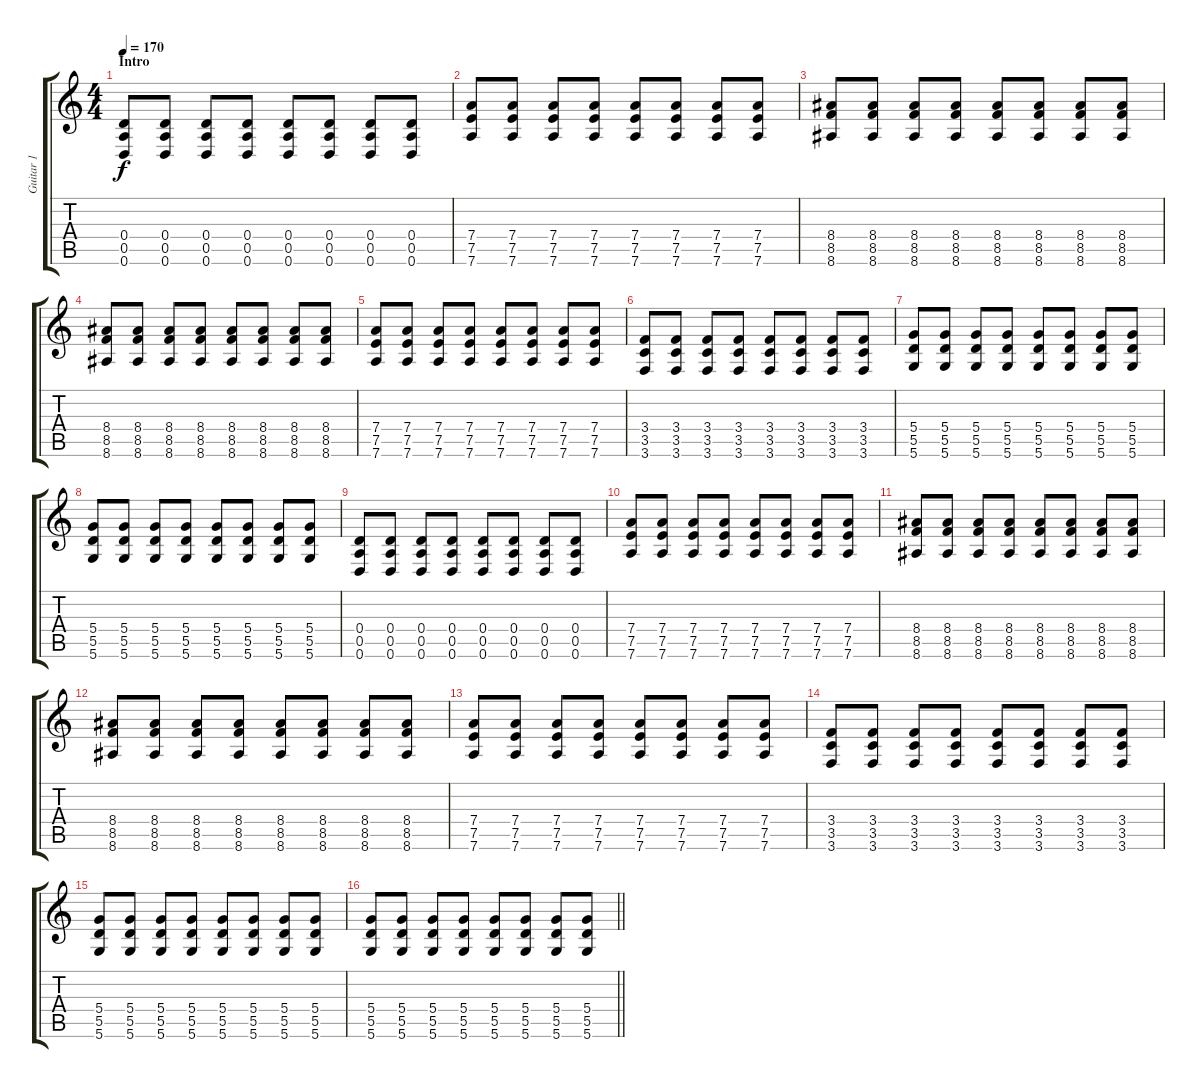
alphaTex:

\track ("Guitar 1" "Guitar 1") {instrument distortionguitar}
\staff {score tabs}
\tuning (E4 B3 G3 D3 A2 D2) {hide}
\ts (4 4)
\section ("" "Intro")
\tempo 170
\clef g2
\ks c
(0.4 0.5 0.6).8{dy f instrument distortionguitar} (0.4 0.5 0.6).8 (0.4 0.5 0.6).8 (0.4 0.5 0.6).8 (0.4 0.5 0.6).8 (0.4 0.5 0.6).8 (0.4 0.5 0.6).8 (0.4 0.5 0.6).8 |
(7.4 7.5 7.6).8 (7.4 7.5 7.6).8 (7.4 7.5 7.6).8 (7.4 7.5 7.6).8 (7.4 7.5 7.6).8 (7.4 7.5 7.6).8 (7.4 7.5 7.6).8 (7.4 7.5 7.6).8 |
(8.4 8.5 8.6).8 (8.4 8.5 8.6).8 (8.4 8.5 8.6).8 (8.4 8.5 8.6).8 (8.4 8.5 8.6).8 (8.4 8.5 8.6).8 (8.4 8.5 8.6).8 (8.4 8.5 8.6).8 |
(8.4 8.5 8.6).8 (8.4 8.5 8.6).8 (8.4 8.5 8.6).8 (8.4 8.5 8.6).8 (8.4 8.5 8.6).8 (8.4 8.5 8.6).8 (8.4 8.5 8.6).8 (8.4 8.5 8.6).8 |
(7.4 7.5 7.6).8 (7.4 7.5 7.6).8 (7.4 7.5 7.6).8 (7.4 7.5 7.6).8 (7.4 7.5 7.6).8 (7.4 7.5 7.6).8 (7.4 7.5 7.6).8 (7.4 7.5 7.6).8 |
(3.4 3.5 3.6).8 (3.4 3.5 3.6).8 (3.4 3.5 3.6).8 (3.4 3.5 3.6).8 (3.4 3.5 3.6).8 (3.4 3.5 3.6).8 (3.4 3.5 3.6).8 (3.4 3.5 3.6).8 |
(5.4 5.5 5.6).8 (5.4 5.5 5.6).8 (5.4 5.5 5.6).8 (5.4 5.5 5.6).8 (5.4 5.5 5.6).8 (5.4 5.5 5.6).8 (5.4 5.5 5.6).8 (5.4 5.5 5.6).8 |
(5.4 5.5 5.6).8 (5.4 5.5 5.6).8 (5.4 5.5 5.6).8 (5.4 5.5 5.6).8 (5.4 5.5 5.6).8 (5.4 5.5 5.6).8 (5.4 5.5 5.6).8 (5.4 5.5 5.6).8 |
(0.4 0.5 0.6).8 (0.4 0.5 0.6).8 (0.4 0.5 0.6).8 (0.4 0.5 0.6).8 (0.4 0.5 0.6).8 (0.4 0.5 0.6).8 (0.4 0.5 0.6).8 (0.4 0.5 0.6).8 |
(7.4 7.5 7.6).8 (7.4 7.5 7.6).8 (7.4 7.5 7.6).8 (7.4 7.5 7.6).8 (7.4 7.5 7.6).8 (7.4 7.5 7.6).8 (7.4 7.5 7.6).8 (7.4 7.5 7.6).8 |
(8.4 8.5 8.6).8 (8.4 8.5 8.6).8 (8.4 8.5 8.6).8 (8.4 8.5 8.6).8 (8.4 8.5 8.6).8 (8.4 8.5 8.6).8 (8.4 8.5 8.6).8 (8.4 8.5 8.6).8 |
(8.4 8.5 8.6).8 (8.4 8.5 8.6).8 (8.4 8.5 8.6).8 (8.4 8.5 8.6).8 (8.4 8.5 8.6).8 (8.4 8.5 8.6).8 (8.4 8.5 8.6).8 (8.4 8.5 8.6).8 |
(7.4 7.5 7.6).8 (7.4 7.5 7.6).8 (7.4 7.5 7.6).8 (7.4 7.5 7.6).8 (7.4 7.5 7.6).8 (7.4 7.5 7.6).8 (7.4 7.5 7.6).8 (7.4 7.5 7.6).8 |
(3.4 3.5 3.6).8 (3.4 3.5 3.6).8 (3.4 3.5 3.6).8 (3.4 3.5 3.6).8 (3.4 3.5 3.6).8 (3.4 3.5 3.6).8 (3.4 3.5 3.6).8 (3.4 3.5 3.6).8 |
(5.4 5.5 5.6).8 (5.4 5.5 5.6).8 (5.4 5.5 5.6).8 (5.4 5.5 5.6).8 (5.4 5.5 5.6).8 (5.4 5.5 5.6).8 (5.4 5.5 5.6).8 (5.4 5.5 5.6).8 |
\barLineRight lightlight
(5.4 5.5 5.6).8 (5.4 5.5 5.6).8 (5.4 5.5 5.6).8 (5.4 5.5 5.6).8 (5.4 5.5 5.6).8 (5.4 5.5 5.6).8 (5.4 5.5 5.6).8 (5.4 5.5 5.6).8
